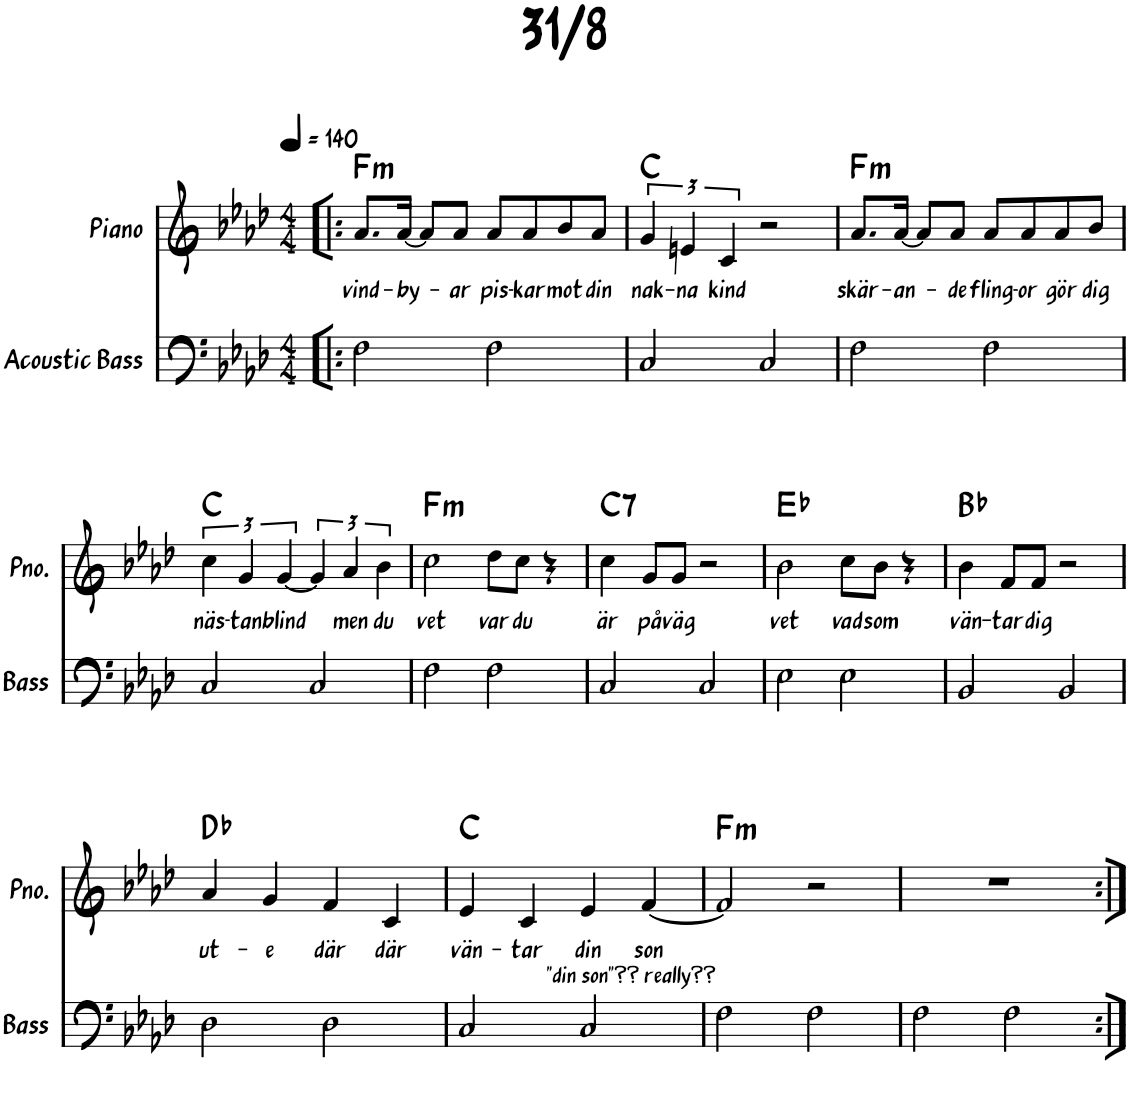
**kern	**kern	**text	**harte
*part2	*part1	*part1	*part1
*staff2	*staff1	*staff1	*
*I"Acoustic Bass	*I"Piano	*	*
*I'Bass	*I'Pno.	*	*
*clefF4	*clefG2	*	*
*Trd7c12	*	*	*
*k[b-e-a-d-]	*k[b-e-a-d-]	*	*
*M4/4	*M4/4	*	*
*MM140	*MM140	*	*
=1!|:	=1!|:	=1!|:	=1!|:
!	!	!LO:LY:b	!LO:H:kt=m
2F\	8.a-/L	vind-	F:min
!	!	!LO:LY:b	!
.	[16a-/Jk	-by-	.
.	8a-/L]	.	.
!	!	!LO:LY:b	!
.	8a-/J	-ar	.
!	!	!LO:LY:b	!
2F\	8a-/L	pis-	.
!	!	!LO:LY:b	!
.	8a-/	-kar	.
!	!	!LO:LY:b	!
.	8b-/	mot	.
!	!	!LO:LY:b	!
.	8a-/J	din	.
=2	=2	=2	=2
!	!	!LO:LY:b	!
2C/	6g/	nak-	C:maj
!	!	!LO:LY:b	!
.	6en/	-na	.
!	!	!LO:LY:b	!
.	6c/	kind	.
2C/	2r	.	.
=3	=3	=3	=3
!	!	!LO:LY:b	!LO:H:kt=m
2F\	8.a-/L	skär-	F:min
!	!	!LO:LY:b	!
.	[16a-/Jk	-an-	.
.	8a-/L]	.	.
!	!	!LO:LY:b	!
.	8a-/J	-de	.
!	!	!LO:LY:b	!
2F\	8a-/L	fling-	.
!	!	!LO:LY:b	!
.	8a-/	-or	.
!	!	!LO:LY:b	!
.	8a-/	gör	.
!	!	!LO:LY:b	!
.	8b-/J	dig	.
!!LO:LB:g=z
=4	=4	=4	=4
!	!	!LO:LY:b	!
2C/	6cc\	näs-	C:maj
!	!	!LO:LY:b	!
.	6g/	-tan	.
!	!	!LO:LY:b	!
.	[6g/	blind	.
2C/	6g/]	.	.
!	!	!LO:LY:b	!
.	6a-/	men	.
!	!	!LO:LY:b	!
.	6b-\	du	.
=5	=5	=5	=5
!	!	!LO:LY:b	!LO:H:kt=m
2F\	2cc\	vet	F:min
!	!	!LO:LY:b	!
2F\	8dd-\L	var	.
!	!	!LO:LY:b	!
.	8cc\J	du	.
.	4r	.	.
=6	=6	=6	=6
!	!	!LO:LY:b	!LO:H:kt=7
2C/	4cc\	är	C:7
!	!	!LO:LY:b	!
.	8g/L	på	.
!	!	!LO:LY:b	!
.	8g/J	väg	.
2C/	2r	.	.
=7	=7	=7	=7
!	!	!LO:LY:b	!
2E-\	2b-\	vet	Eb:maj
!	!	!LO:LY:b	!
2E-\	8cc\L	vad	.
!	!	!LO:LY:b	!
.	8b-\J	som	.
.	4r	.	.
=8	=8	=8	=8
!	!	!LO:LY:b	!
2BB-/	4b-\	vän-	Bb:maj
!	!	!LO:LY:b	!
.	8f/L	-tar	.
!	!	!LO:LY:b	!
.	8f/J	dig	.
2BB-/	2r	.	.
!!LO:LB:g=z
=9	=9	=9	=9
!	!	!LO:LY:b	!
2D-\	4a-/	ut-	Db:maj
!	!	!LO:LY:b	!
.	4g/	-e	.
!	!	!LO:LY:b	!
2D-\	4f/	där	.
!	!	!LO:LY:b	!
.	4c/	där	.
=10	=10	=10	=10
!	!	!LO:LY:b	!
2C/	4e-/	vän-	C:maj
!	!	!LO:LY:b	!
.	4c/	-tar	.
!	!	!LO:LY:b	!
2C/	4e-/	din	.
!	!LO:TX:b:t="din son"?? really??	!	!
!	!	!LO:LY:b	!
.	[4f/	son	.
=11	=11	=11	=11
!	!	!	!LO:H:kt=m
2F\	2f/]	.	F:min
2F\	2r	.	.
=12	=12	=12	=12
2F\	1r	.	.
2F\	.	.	.
=:|!	=:|!	=:|!	=:|!
*-	*-	*-	*-
